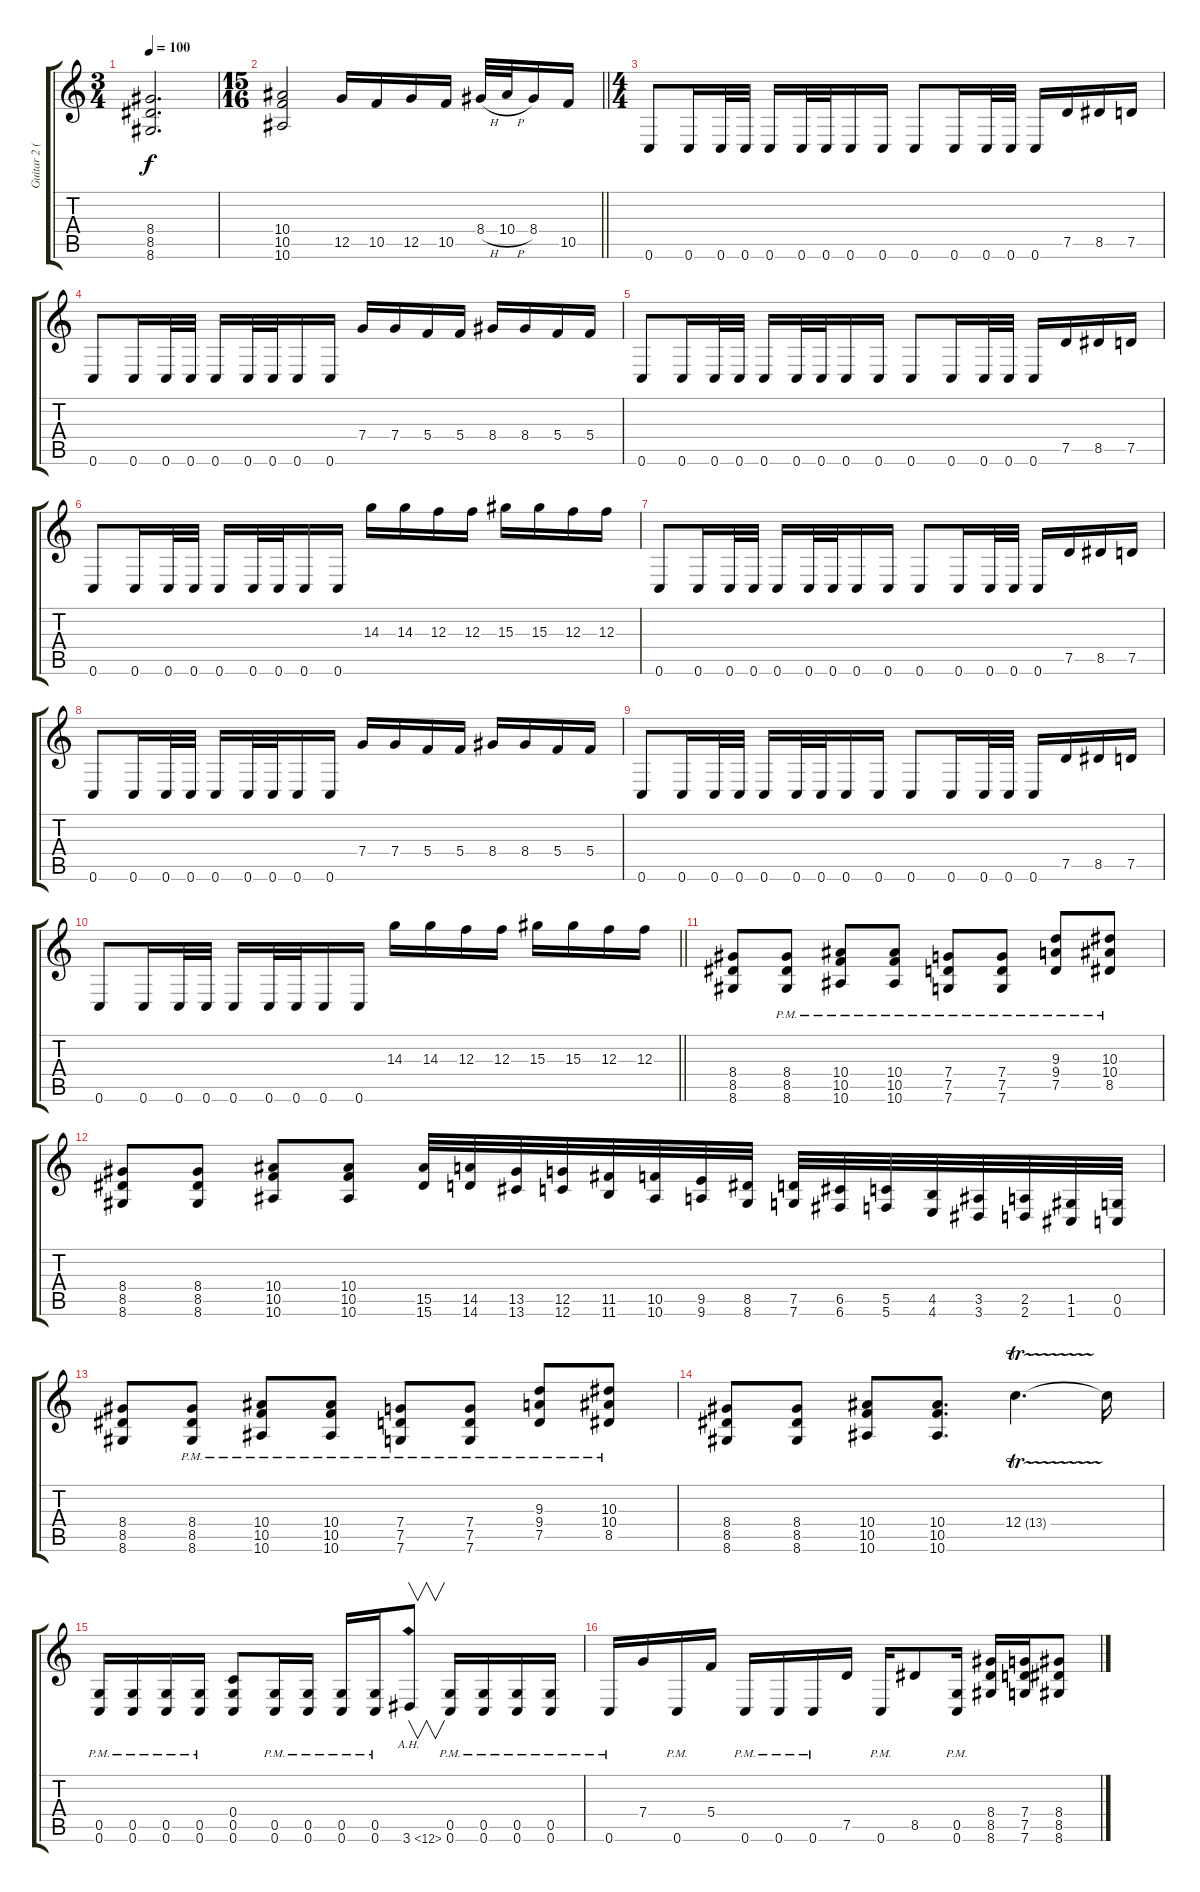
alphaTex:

\track ("Guitar 2 (Distorted- Tuck)" "Guitar 2 (") {instrument distortionguitar}
\staff {score tabs}
\tuning (D4 A3 F3 C3 G2 C2) {hide}
\ts (3 4)
\tempo 100
\clef g2
\ks c
(8.4{t} 8.5{t} 8.6{t}).2{d dy f} |
\ts (15 16)
\barLineRight lightlight
(10.4 10.5 10.6).2 12.5.16 10.5.16 12.5.16 10.5.16 8.4{h}.32 10.4{h}.32 8.4.16 10.5.16 |
\ts (4 4)
0.6.8 0.6.16 0.6.32 0.6.32 0.6.16 0.6.32 0.6.32 0.6.16 0.6.16 0.6.8 0.6.16 0.6.32 0.6.32 0.6.16 7.5.16 8.5.16 7.5.16 |
0.6.8 0.6.16 0.6.32 0.6.32 0.6.16 0.6.32 0.6.32 0.6.16 0.6.16 7.4.16 7.4.16 5.4.16 5.4.16 8.4.16 8.4.16 5.4.16 5.4.16 |
0.6.8 0.6.16 0.6.32 0.6.32 0.6.16 0.6.32 0.6.32 0.6.16 0.6.16 0.6.8 0.6.16 0.6.32 0.6.32 0.6.16 7.5.16 8.5.16 7.5.16 |
0.6.8 0.6.16 0.6.32 0.6.32 0.6.16 0.6.32 0.6.32 0.6.16 0.6.16 14.3.16 14.3.16 12.3.16 12.3.16 15.3.16 15.3.16 12.3.16 12.3.16 |
0.6.8 0.6.16 0.6.32 0.6.32 0.6.16 0.6.32 0.6.32 0.6.16 0.6.16 0.6.8 0.6.16 0.6.32 0.6.32 0.6.16 7.5.16 8.5.16 7.5.16 |
0.6.8 0.6.16 0.6.32 0.6.32 0.6.16 0.6.32 0.6.32 0.6.16 0.6.16 7.4.16 7.4.16 5.4.16 5.4.16 8.4.16 8.4.16 5.4.16 5.4.16 |
0.6.8 0.6.16 0.6.32 0.6.32 0.6.16 0.6.32 0.6.32 0.6.16 0.6.16 0.6.8 0.6.16 0.6.32 0.6.32 0.6.16 7.5.16 8.5.16 7.5.16 |
\barLineRight lightlight
0.6.8 0.6.16 0.6.32 0.6.32 0.6.16 0.6.32 0.6.32 0.6.16 0.6.16 14.3.16 14.3.16 12.3.16 12.3.16 15.3.16 15.3.16 12.3.16 12.3.16 |
(8.4 8.5 8.6).8 (8.4{pm} 8.5{pm} 8.6{pm}).8 (10.4{pm} 10.5{pm} 10.6{pm}).8 (10.4{pm} 10.5{pm} 10.6{pm}).8 (7.4{pm} 7.5{pm} 7.6{pm}).8 (7.4{pm} 7.5{pm} 7.6{pm}).8 (9.3{pm} 9.4{pm} 7.5{pm}).8 (10.3{pm} 10.4{pm} 8.5{pm}).8 |
(8.4 8.5 8.6).8 (8.4 8.5 8.6).8 (10.4 10.5 10.6).8 (10.4 10.5 10.6).8 (15.5 15.6).32{instrument guitarfretnoise} (14.5 14.6).32 (13.5 13.6).32 (12.5 12.6).32 (11.5 11.6).32 (10.5 10.6).32 (9.5 9.6).32 (8.5 8.6).32 (7.5 7.6).32 (6.5 6.6).32 (5.5 5.6).32 (4.5 4.6).32 (3.5 3.6).32 (2.5 2.6).32 (1.5 1.6).32 (0.5 0.6).32 |
(8.4 8.5 8.6).8{instrument distortionguitar} (8.4{pm} 8.5{pm} 8.6{pm}).8 (10.4{pm} 10.5{pm} 10.6{pm}).8 (10.4{pm} 10.5{pm} 10.6{pm}).8 (7.4{pm} 7.5{pm} 7.6{pm}).8 (7.4{pm} 7.5{pm} 7.6{pm}).8 (9.3{pm} 9.4{pm} 7.5{pm}).8 (10.3{pm} 10.4{pm} 8.5{pm}).8 |
(8.4 8.5 8.6).8 (8.4 8.5 8.6).8 (10.4 10.5 10.6).8 (10.4 10.5 10.6).8{d} 12.4{tr (13 32)}.4{d} 12.4{t}.16 |
(0.5{pm} 0.6{pm}).16 (0.5{pm} 0.6{pm}).16 (0.5{pm} 0.6{pm}).16 (0.5{pm} 0.6{pm}).16 (0.4 0.5 0.6).8 (0.5{pm} 0.6{pm}).16 (0.5{pm} 0.6{pm}).16 (0.5{pm} 0.6{pm}).16 (0.5{pm} 0.6{pm}).16 3.6{ah 9}.8{v} (0.5{pm} 0.6{pm}).16 (0.5{pm} 0.6{pm}).16 (0.5{pm} 0.6{pm}).16 (0.5{pm} 0.6{pm}).16 |
0.6{pm}.16 7.4.16 0.6{pm}.16 5.4.16 0.6{pm}.16 0.6{pm}.16 0.6{pm}.16 7.5.16 0.6{pm}.16 8.5.8 (0.5{pm} 0.6).16 (8.4 8.5 8.6).16 (7.4 7.5 7.6).16 (8.4 8.5 8.6).8
